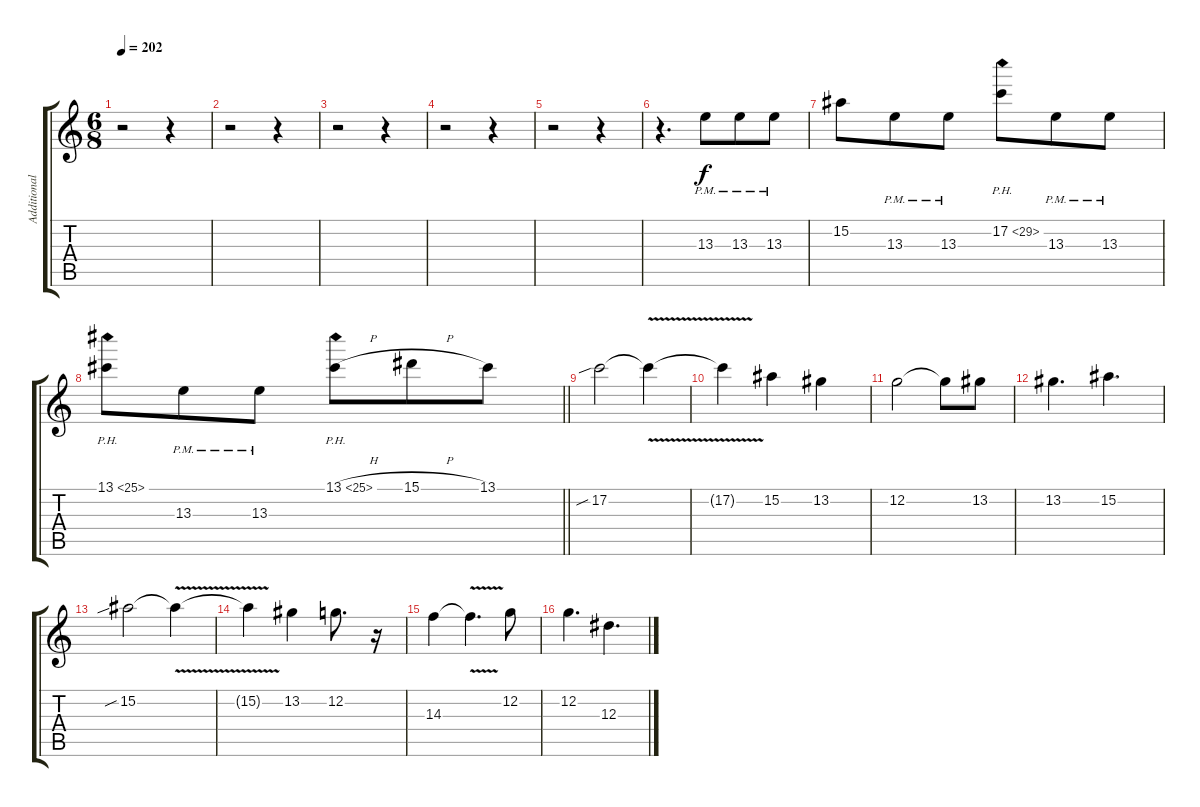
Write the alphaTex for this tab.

\track ("Additional Guitar" "Additional") {instrument distortionguitar}
\staff {score tabs}
\tuning (C4 G3 Eb3 Bb2 F2 C2) {hide}
\ts (6 8)
\tempo 202
\clef g2
\ks c
r.2{dy f} r.4 |
r.2 r.4 |
r.2 r.4 |
r.2 r.4 |
r.2 r.4 |
r.4{d} 13.3{pm}.8 13.3{pm}.8 13.3{pm}.8 |
15.2.8 13.3{pm}.8 13.3{pm}.8 17.2{ph 12}.8 13.3{pm}.8 13.3{pm}.8 |
\barLineRight lightlight
13.1{ph 12}.8 13.3{pm}.8 13.3{pm}.8 13.1{ph 12 h}.8 15.1{h}.8 13.1.8 |
\section ("" "")
17.2{sib}.2 17.2{v t}.4 |
17.2{t}.4 15.2.4 13.2.4 |
12.2.2 12.2{t}.8 13.2.8 |
13.2.4{d} 15.2.4{d} |
15.2{sib}.2 15.2{v t}.4 |
15.2{t}.4 13.2.4 12.2.8{d} r.16 |
14.3.4 14.3{v t}.4{d} 12.2.8 |
12.2.4{d} 12.3.4{d}
